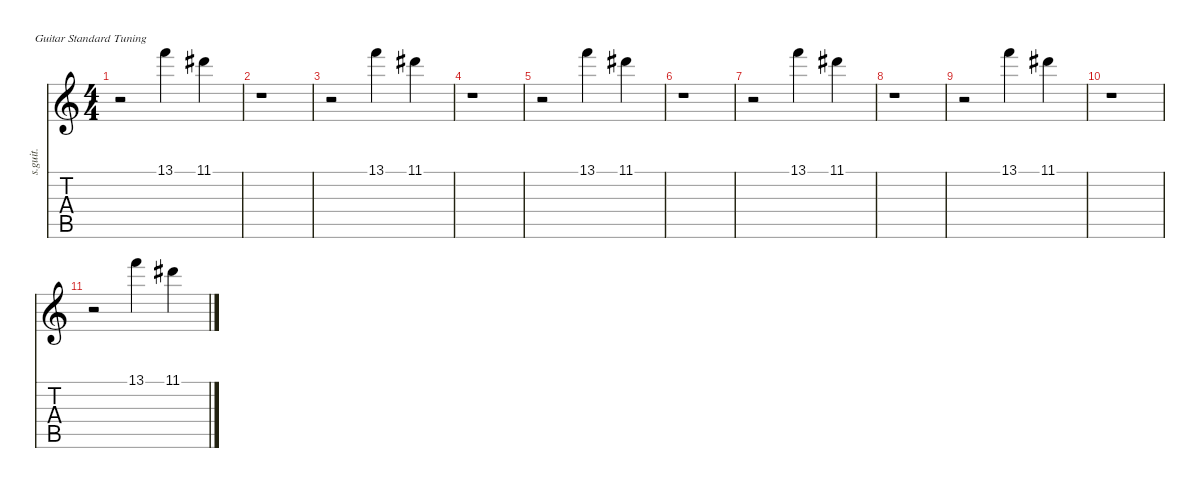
\defaultSystemsLayout 4
\hideDynamics
\bracketExtendMode nobrackets
\track ("\"Feel Good\" (Stuart \"2D\" Pot)" "s.guit.") {instrument shakuhachi}
\staff {score tabs}
\tuning (E4 B3 G3 D3 A2 E2)
\displaytranspose 12
\ts (4 4)
\tempo (139 hide)
\clef g2
\ks c
r.2{dy f} 13.1.4{lyrics (0 "") lyrics (1 "") lyrics (2 "") lyrics (3 "") lyrics (4 "")} 11.1{acc #}.4{lyrics (0 "") lyrics (1 "") lyrics (2 "") lyrics (3 "") lyrics (4 "")} |
r.1 |
r.2 13.1.4{lyrics (0 "") lyrics (1 "") lyrics (2 "") lyrics (3 "") lyrics (4 "")} 11.1{acc #}.4{lyrics (0 "") lyrics (1 "") lyrics (2 "") lyrics (3 "") lyrics (4 "")} |
r.1 |
r.2 13.1.4{lyrics (0 "") lyrics (1 "") lyrics (2 "") lyrics (3 "") lyrics (4 "")} 11.1{acc #}.4{lyrics (0 "") lyrics (1 "") lyrics (2 "") lyrics (3 "") lyrics (4 "")} |
r.1 |
r.2 13.1.4{lyrics (0 "") lyrics (1 "") lyrics (2 "") lyrics (3 "") lyrics (4 "")} 11.1{acc #}.4{lyrics (0 "") lyrics (1 "") lyrics (2 "") lyrics (3 "") lyrics (4 "")} |
r.1 |
r.2 13.1.4{lyrics (0 "") lyrics (1 "") lyrics (2 "") lyrics (3 "") lyrics (4 "")} 11.1{acc #}.4{lyrics (0 "") lyrics (1 "") lyrics (2 "") lyrics (3 "") lyrics (4 "")} |
r.1 |
r.2 13.1.4{lyrics (0 "") lyrics (1 "") lyrics (2 "") lyrics (3 "") lyrics (4 "")} 11.1{acc #}.4{lyrics (0 "") lyrics (1 "") lyrics (2 "") lyrics (3 "") lyrics (4 "")}
